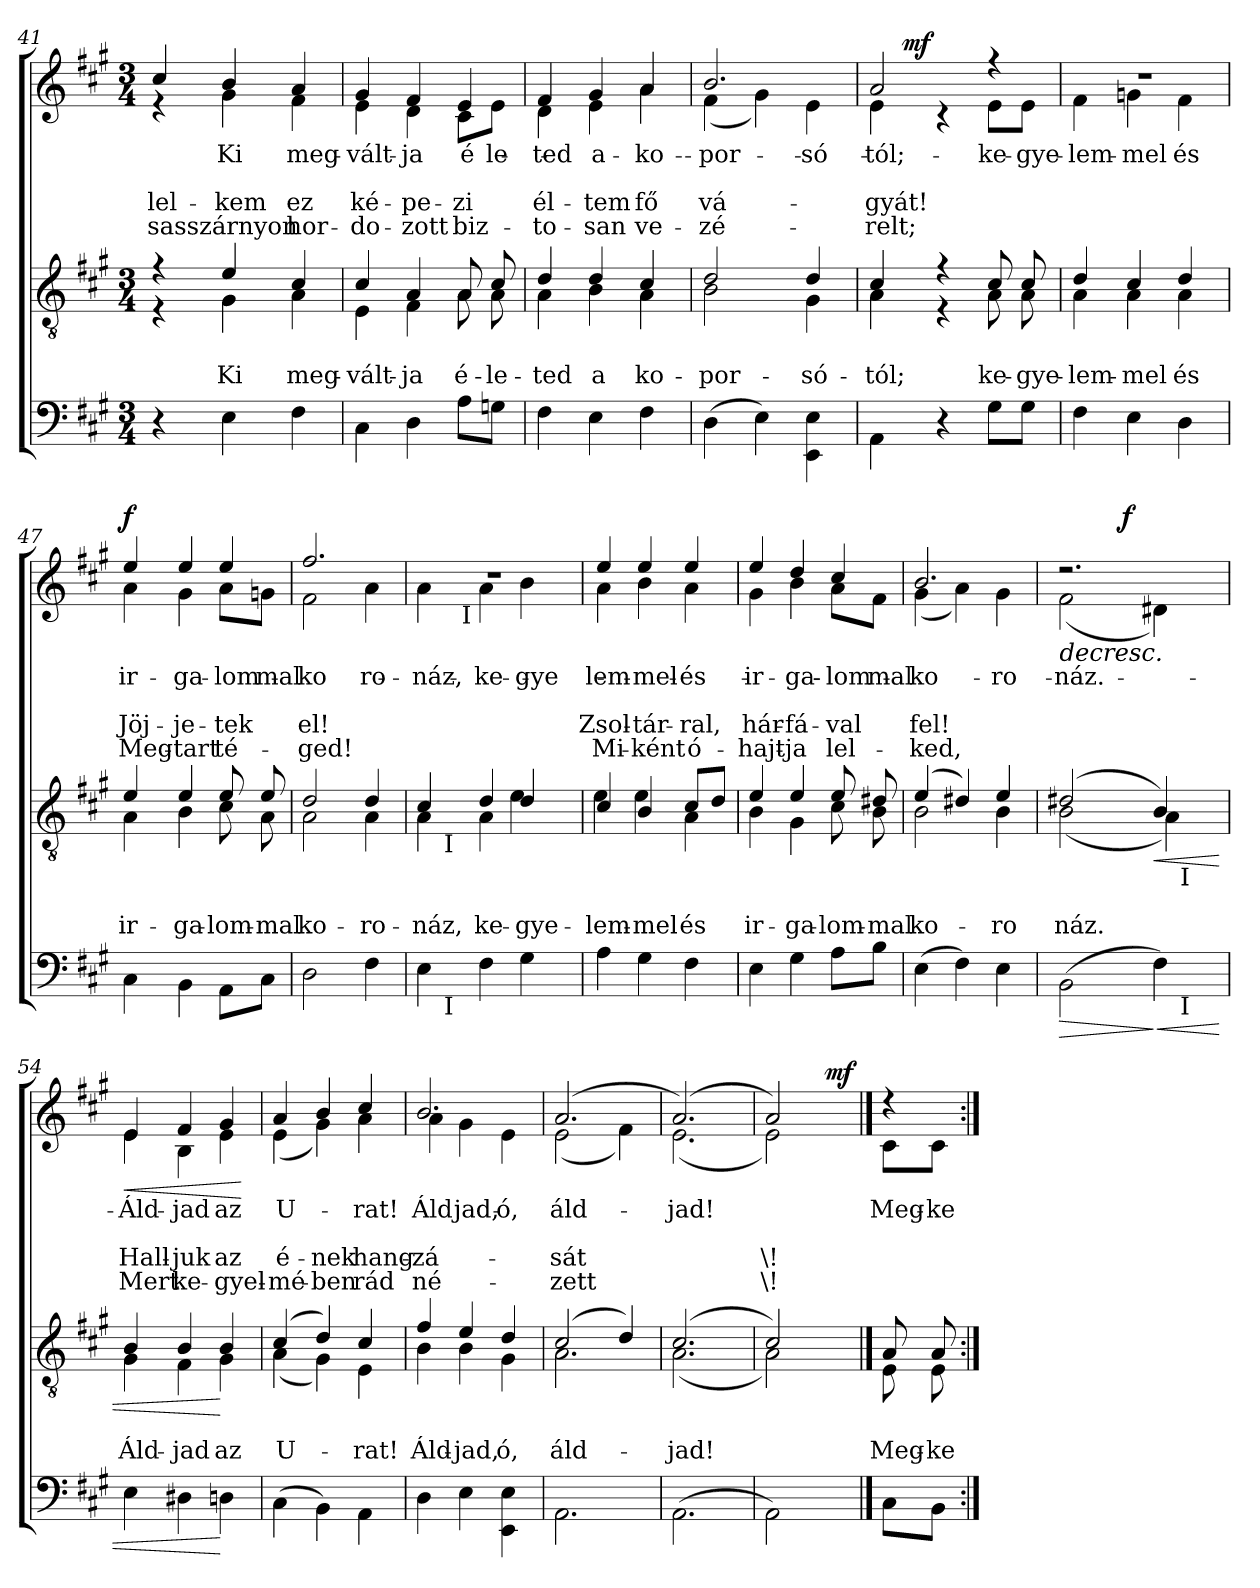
**kern	**dynam	**kern	**text	**text	**dynam	**kern	**text	**text	**text	**text	**dynam
*part3	*part3	*part2	*part2	*part2	*part2	*part1	*part1	*part1	*part1	*part1	*part1
*staff3	*staff3	*staff2	*staff2	*staff2	*staff2	*staff1	*staff1	*staff1	*staff1	*staff1	*staff1
*clefF4	*	*clefGv2	*	*	*	*clefG2	*	*	*	*	*
*k[f#c#g#]	*	*k[f#c#g#]	*	*	*	*k[f#c#g#]	*	*	*	*	*
*f#:	*	*f#:	*	*	*	*f#:	*	*	*	*	*
*M3/4	*	*M3/4	*	*	*	*M3/4	*	*	*	*	*
=41	=41	=41	=41	=41	=41	=41	=41	=41	=41	=41	=41
*	*	*^	*	*	*	*	*	*	*	*	*
!	!	!	!	!	!	!	!	!	!	!LO:LY:a	!LO:LY:a	!
*	*	*	*	*	*	*	*^	*	*	*	*	*
4r	.	4r	4r	.	.	.	4cc#/	4rd	.	.	lel-	sasszárnyon	.
!	!	!	!	!	!LO:LY:b	!	!	!	!	!	!	!	!
!	!	!	!	!	!	!	!	!	!	!	!LO:LY:a	!	!
!	!	!	!	!	!	!	!	!	!LO:LY:b	!	!	!	!
4E\	.	4e/	4G#\	.	Ki	.	4b/	4g#\	Ki	.	-kem	.	.
!	!	!	!	!	!LO:LY:b	!	!	!	!	!	!	!	!
!	!	!	!	!	!	!	!	!	!	!	!LO:LY:a	!LO:LY:a	!
!	!	!	!	!	!	!	!	!	!LO:LY:b	!	!	!	!
4F#\	.	4c#/	4A\	.	meg-	.	4a/	4f#\	meg-	.	ez	hor-	.
=42	=42	=42	=42	=42	=42	=42	=42	=42	=42	=42	=42	=42	=42
!	!	!	!	!	!LO:LY:b	!	!	!	!	!	!	!	!
!	!	!	!	!	!	!	!	!	!	!	!LO:LY:a	!LO:LY:a	!
!	!	!	!	!	!	!	!	!	!LO:LY:b	!	!	!	!
4C#\	.	4c#/	4E\	.	-vált-	.	4g#/	4e\	-vált-	.	ké-	-do-	.
!	!	!	!	!	!LO:LY:b	!	!	!	!	!	!	!	!
!	!	!	!	!	!	!	!	!	!	!	!LO:LY:a	!LO:LY:a	!
!	!	!	!	!	!	!	!	!	!LO:LY:b	!	!	!	!
4D\	.	4A/	4F#\	.	-ja	.	4f#/	4d\	-ja	.	-pe-	-zott	.
!	!	!	!	!	!LO:LY:b	!	!	!	!	!	!	!	!
!	!	!	!	!	!	!	!	!	!	!	!LO:LY:a	!LO:LY:a	!
!	!	!	!	!	!	!	!	!	!LO:LY:b	!	!	!	!
8A\L	.	8A/	8A\	.	é-	.	4e/	8c#\L	é-	.	-zi	biz-	.
!	!	!	!	!	!LO:LY:b	!	!	!	!	!	!	!	!
!	!	!	!	!	!	!	!	!	!LO:LY:b	!	!	!	!
8Gn\J	.	8c#/	8A\	.	-le-	.	.	8e\J	-le-	.	.	.	.
=43	=43	=43	=43	=43	=43	=43	=43	=43	=43	=43	=43	=43	=43
!	!	!	!	!	!LO:LY:b	!	!	!	!	!	!	!	!
!	!	!	!	!	!	!	!	!	!	!	!LO:LY:a	!LO:LY:a	!
!	!	!	!	!	!	!	!	!	!LO:LY:b	!	!	!	!
4F#\	.	4d/	4A\	.	-ted	.	4f#/	4d\	-ted	.	él-	-to-	.
!	!	!	!	!	!LO:LY:b	!	!	!	!	!	!	!	!
!	!	!	!	!	!	!	!	!	!	!	!LO:LY:a	!LO:LY:a	!
!	!	!	!	!	!	!	!	!	!LO:LY:b	!	!	!	!
4E\	.	4d/	4B\	.	a	.	4g#/	4e\	a	.	-tem	-san	.
!	!	!	!	!	!LO:LY:b	!	!	!	!	!	!	!	!
!	!	!	!	!	!	!	!	!	!	!	!LO:LY:a	!LO:LY:a	!
!	!	!	!	!	!	!	!	!	!LO:LY:b	!	!	!	!
4F#\	.	4c#/	4A\	.	ko-	.	4a/	4a\	ko-	.	fő	ve-	.
=44	=44	=44	=44	=44	=44	=44	=44	=44	=44	=44	=44	=44	=44
!	!	!	!	!	!LO:LY:b	!	!	!	!	!	!	!	!
!	!	!	!	!	!	!	!	!	!	!	!LO:LY:a	!LO:LY:a	!
!	!	!	!	!	!	!	!	!	!LO:LY:b	!	!	!	!
(<4D\	.	2d/	2B\	.	-por-	.	2.b/	(<4f#\	-por-	.	vá-	-zé-	.
4E\)	.	.	.	.	.	.	.	4g#\)	.	.	.	.	.
!	!	!	!	!	!LO:LY:b	!	!	!	!	!	!	!	!
!	!	!	!	!	!	!	!	!	!LO:LY:b	!	!	!	!
4EE\ 4E\	.	4d/	4G#\	.	-só-	.	.	4e\	-só-	.	.	.	.
*	*	*	*	*	*	*	*v	*v	*	*	*	*	*
=45	=45	=45	=45	=45	=45	=45	=45	=45	=45	=45	=45	=45
*	*	*	*	*	*	*	*^	*	*	*	*	*
!	!	!	!	!	!LO:LY:b	!	!	!	!	!	!	!	!
*	*	*	*	*	*	*	*v	*v	*	*	*	*	*
*	*	*	*	*	*	*	*^	*	*	*	*	*
!	!	!	!	!	!	!	!	!	!	!	!LO:LY:a	!LO:LY:a	!
!	!	!	!	!	!	!	!	!	!LO:LY:b	!	!	!	!
*	*	*	*	*	*	*	*	*^	*	*	*	*	*
4AA\	.	4c#/	4A\	.	-tól;	.	2a/	4e\	8ryy	-tól;	.	-gyát!	-relt;	.
!	!	!	!	!	!	!	!	!	!	!	!	!	!	!LO:DY:b
.	.	.	.	.	.	.	.	.	2ryy	.	.	.	.	mf
4r	.	4r	4r	.	.	.	.	4r	.	.	.	.	.	.
!	!	!	!	!	!LO:LY:b	!	!	!	!	!	!	!	!	!
!	!	!	!	!	!	!	!	!	!	!LO:LY:b	!	!	!	!
8G#\L	.	8c#/	8A\	.	ke-	.	4rff	8e\L	.	ke-	.	.	.	.
!	!	!	!	!	!LO:LY:b	!	!	!	!	!	!	!	!	!
!	!	!	!	!	!	!	!	!	!	!LO:LY:b	!	!	!	!
8G#\J	.	8c#/	8A\	.	-gye-	.	.	8e\J	8ryy	-gye-	.	.	.	.
*	*	*	*	*	*	*	*v	*v	*v	*	*	*	*	*
=46	=46	=46	=46	=46	=46	=46	=46	=46	=46	=46	=46	=46
*	*	*	*	*	*	*	*^	*	*	*	*	*
*	*	*	*	*	*	*	*	*^	*	*	*	*	*
!	!	!	!	!	!LO:LY:b	!	!	!	!	!	!	!	!	!
*	*	*	*	*	*	*	*	*v	*v	*	*	*	*	*
*	*	*	*	*	*	*	*	*^	*	*	*	*	*
!	!	!	!	!	!	!	!	!	!	!LO:LY:b	!	!	!	!
*	*	*	*	*	*	*	*	*v	*v	*	*	*	*	*
4F#\	.	4d/	4A\	.	-lem-	.	2.rdd	4f#\	-lem-	.	.	.	.
!	!	!	!	!	!LO:LY:b	!	!	!	!	!	!	!	!
!	!	!	!	!	!	!	!	!	!LO:LY:b	!	!	!	!
4E\	.	4c#/	4A\	.	-mel	.	.	4gn\	-mel	.	.	.	.
!	!	!	!	!	!LO:LY:b	!	!	!	!	!	!	!	!
!	!	!	!	!	!	!	!	!	!LO:LY:b	!	!	!	!
4D\	.	4d/	4A\	.	és	.	.	4f#\	és	.	.	.	.
!!LO:PB:g=z	!!
=47	=47	=47	=47	=47	=47	=47	=47	=47	=47	=47	=47	=47	=47
!	!	!	!	!	!LO:LY:b	!	!	!	!	!	!	!	!
!	!	!	!	!	!	!	!	!	!	!	!LO:LY:a	!LO:LY:a	!
!	!	!	!	!	!	!	!	!	!LO:LY:b	!	!	!	!LO:DY:a
4C#\	.	4e/	4A\	.	ir-	.	4ee/	4a\	ir-	.	Jöj-	Meg-	f
!	!	!	!	!	!LO:LY:b	!	!	!	!	!	!	!	!
!	!	!	!	!	!	!	!	!	!	!	!LO:LY:a	!LO:LY:a	!
!	!	!	!	!	!	!	!	!	!LO:LY:b	!	!	!	!
4BB\	.	4e/	4B\	.	-ga-	.	4ee/	4g#\	-ga-	.	-je-	-tart	.
!	!	!	!	!	!LO:LY:b	!	!	!	!	!	!	!	!
!	!	!	!	!	!	!	!	!	!	!	!LO:LY:a	!LO:LY:a	!
!	!	!	!	!	!	!	!	!	!LO:LY:b	!	!	!	!
8AA\L	.	8e/	8c#\	.	-lom-	.	4ee/	8a\L	-lom-	.	-tek	té-	.
!	!	!	!	!	!LO:LY:b	!	!	!	!	!	!	!	!
!	!	!	!	!	!	!	!	!	!LO:LY:b	!	!	!	!
8C#\J	.	8e/	8A\	.	-mal	.	.	8gn\J	-mal	.	.	.	.
=48	=48	=48	=48	=48	=48	=48	=48	=48	=48	=48	=48	=48	=48
!	!	!	!	!	!LO:LY:b	!	!	!	!	!	!	!	!
!	!	!	!	!	!	!	!	!	!	!	!LO:LY:a	!LO:LY:a	!
!	!	!	!	!	!	!	!	!	!LO:LY:b	!	!	!	!
2D\	.	2d/	2A\	.	ko-	.	2.ff#/	2f#\	ko-	.	el!	-ged!	.
!	!	!	!	!	!LO:LY:b	!	!	!	!	!	!	!	!
!	!	!	!	!	!	!	!	!	!LO:LY:b	!	!	!	!
4F#\	.	4d/	4A\	.	-ro-	.	.	4a\	-ro-	.	.	.	.
*	*	*	*	*	*	*	*v	*v	*	*	*	*	*
=49	=49	=49	=49	=49	=49	=49	=49	=49	=49	=49	=49	=49
*	*	*	*	*	*	*	*^	*	*	*	*	*
!	!	!	!	!	!LO:LY:b	!	!	!	!	!	!	!	!
!	!	!	!	!	!	!	!	!	!LO:LY:b	!	!	!	!
*^	*	*	*^	*	*	*	*	*^	*	*	*	*	*
4E\	8ryy	.	4c#/	4A\	8ryy	.	-náz,	.	2.r	4a\	8.ryy	-náz,	.	.	.	.
!	!	!	!	!	!LO:TX:b:t=I	!	!	!	!	!	!	!	!	!	!	!
!	!LO:TX:b:t=I	!	!	!	!	!	!	!	!	!	!	!	!	!	!	!
.	2ryy	.	.	.	2ryy	.	.	.	.	.	.	.	.	.	.	.
!	!	!	!	!	!	!	!	!	!	!	!LO:TX:b:t=I	!	!	!	!	!
.	.	.	.	.	.	.	.	.	.	.	2ryy	.	.	.	.	.
!	!	!	!	!	!	!	!LO:LY:b	!	!	!	!	!	!	!	!	!
!	!	!	!	!	!	!	!	!	!	!	!	!LO:LY:b	!	!	!	!
4F#\	.	.	4d/	4A\	.	.	ke-	.	.	4a\	.	ke-	.	.	.	.
!	!	!	!	!	!	!	!LO:LY:b	!	!	!	!	!	!	!	!	!
!	!	!	!	!	!	!	!	!	!	!	!	!LO:LY:b	!	!	!	!
4G#\	.	.	4d/	4e\	.	.	-gye-	.	.	4b\	.	-gye-	.	.	.	.
.	8ryy	.	.	.	8ryy	.	.	.	.	.	.	.	.	.	.	.
.	.	.	.	.	.	.	.	.	.	.	16ryy	.	.	.	.	.
*v	*v	*	*	*	*	*	*	*	*v	*v	*v	*	*	*	*	*
*	*	*	*v	*v	*	*	*	*	*	*	*	*	*
=50	=50	=50	=50	=50	=50	=50	=50	=50	=50	=50	=50	=50
*^	*	*	*^	*	*	*	*^	*	*	*	*	*
*	*	*	*	*	*	*	*	*	*	*^	*	*	*	*	*
!	!	!	!	!	!	!	!LO:LY:b	!	!	!	!	!	!	!	!	!
*v	*v	*	*	*	*	*	*	*	*v	*v	*v	*	*	*	*	*
*	*	*	*v	*v	*	*	*	*	*	*	*	*	*
*^	*	*	*^	*	*	*	*^	*	*	*	*	*
*	*	*	*	*	*	*	*	*	*	*^	*	*	*	*	*
!	!	!	!	!	!	!	!	!	!	!	!	!	!	!LO:LY:a	!LO:LY:a	!
*v	*v	*	*	*	*	*	*	*	*	*v	*v	*	*	*	*	*
*	*	*	*v	*v	*	*	*	*	*	*	*	*	*	*
*^	*	*	*^	*	*	*	*	*^	*	*	*	*	*
!	!	!	!	!	!	!	!	!	!	!	!	!LO:LY:b	!	!	!	!
*v	*v	*	*	*	*	*	*	*	*	*v	*v	*	*	*	*	*
*	*	*	*v	*v	*	*	*	*	*	*	*	*	*	*
4A\	.	4c#/	4e\	.	-lem-	.	4ee/	4a\	-lem-	.	Zsol-	Mi-	.
!	!	!	!	!	!LO:LY:b	!	!	!	!	!	!	!	!
!	!	!	!	!	!	!	!	!	!	!	!LO:LY:a	!LO:LY:a	!
!	!	!	!	!	!	!	!	!	!LO:LY:b	!	!	!	!
4G#\	.	4B/	4e\	.	-mel	.	4ee/	4b\	-mel	.	-tár-	-ként	.
!	!	!	!	!	!LO:LY:b	!	!	!	!	!	!	!	!
!	!	!	!	!	!	!	!	!	!	!	!LO:LY:a	!LO:LY:a	!
!	!	!	!	!	!	!	!	!	!LO:LY:b	!	!	!	!
4F#\	.	8c#/L	4A\	.	és	.	4ee/	4a\	és	.	-ral,	ó-	.
.	.	8d/J	.	.	.	.	.	.	.	.	.	.	.
=51	=51	=51	=51	=51	=51	=51	=51	=51	=51	=51	=51	=51	=51
!	!	!	!	!	!LO:LY:b	!	!	!	!	!	!	!	!
!	!	!	!	!	!	!	!	!	!	!	!LO:LY:a	!LO:LY:a	!
!	!	!	!	!	!	!	!	!	!LO:LY:b	!	!	!	!
4E\	.	4e/	4B\	.	ir-	.	4ee/	4g#\	ir-	.	hár-	-hajt-	.
!	!	!	!	!	!LO:LY:b	!	!	!	!	!	!	!	!
!	!	!	!	!	!	!	!	!	!	!	!LO:LY:a	!LO:LY:a	!
!	!	!	!	!	!	!	!	!	!LO:LY:b	!	!	!	!
4G#\	.	4e/	4G#\	.	-ga-	.	4dd/	4b\	-ga-	.	-fá-	-ja	.
!	!	!	!	!	!LO:LY:b	!	!	!	!	!	!	!	!
!	!	!	!	!	!	!	!	!	!	!	!LO:LY:a	!LO:LY:a	!
!	!	!	!	!	!	!	!	!	!LO:LY:b	!	!	!	!
8A\L	.	8e/	8c#\	.	-lom-	.	4cc#/	8a\L	-lom-	.	-val	lel-	.
!	!	!	!	!	!LO:LY:b	!	!	!	!	!	!	!	!
!	!	!	!	!	!	!	!	!	!LO:LY:b	!	!	!	!
8B\J	.	8d#X/	8B\	.	-mal	.	.	8f#\J	-mal	.	.	.	.
=52	=52	=52	=52	=52	=52	=52	=52	=52	=52	=52	=52	=52	=52
!	!	!	!	!	!LO:LY:b	!	!	!	!	!	!	!	!
!	!	!	!	!	!	!	!	!	!	!	!LO:LY:a	!LO:LY:a	!
!	!	!	!	!	!	!	!	!	!LO:LY:b	!	!	!	!
(<4E\	.	(4e/	2B\	.	ko-	.	2.b/	(<4g#\	ko-	.	fel!	-ked,	.
4F#\)	.	4d#X/)	.	.	.	.	.	4a\)	.	.	.	.	.
!	!	!	!	!	!LO:LY:b	!	!	!	!	!	!	!	!
!	!	!	!	!	!	!	!	!	!LO:LY:b	!	!	!	!
4E\	.	4e/	4B\	.	-ro­	.	.	4g#\	-ro­	.	.	.	.
!!LO:LB:g=z
=53	=53	=53	=53	=53	=53	=53	=53	=53	=53	=53	=53	=53	=53
!	!LO:HP:b	!	!	!	!	!	!	!	!	!	!	!	!
*	*	*	*	*	*	*	*v	*v	*	*	*	*	*
*	*	*	*	*	*	*	*^	*	*	*	*	*
!	!	!	!	!	!LO:LY:b	!	!	!	!	!	!	!	!LO:HP:b
!	!	!	!	!	!	!	!	!	!LO:LY:b	!	!	!	!
*^	*	*	*^	*	*	*	*	*^	*	*	*	*	*
(<2BB\	2ryy	>	(2d#X/	(<2B\	2ryy	.	náz.	.	2.r	(<2f#\	4ryy	náz.	.	.	.	>
.	.	.	.	.	.	.	.	.	.	.	16.ryy	.	.	.	.	.
!	!	!	!	!	!	!	!	!	!	!	!	!	!	!	!	!LO:DY:a
.	.	.	.	.	.	.	.	.	.	.	2ryy	.	.	.	.	f
!	!	!LO:HP:n=1:b	!	!	!	!	!	!LO:HP:b	!	!	!	!	!	!	!	!
4F#\)	8ryy	] <	4B/)	4A\)	8ryy	.	.	<	.	4d#X\)	.	.	.	.	.	.
!	!	!	!	!	!LO:TX:b:t=I	!	!	!	!	!	!	!	!	!	!	!
!	!LO:TX:b:t=I	!	!	!	!	!	!	!	!	!	!	!	!	!	!	!
.	8..ryy	.	.	.	8..ryy	.	.	.	.	.	.	.	.	.	.	.
16.ryy	.	.	16.ryy	16.ryy	.	.	.	.	16.ryy	16.ryy	.	.	.	.	.	]
!	!	!	!	!	!	!	!	!	!	!	!LO:TX:b:t=I	!	!	!	!	!
*v	*v	*	*	*	*	*	*	*	*v	*v	*v	*	*	*	*	*
*	*	*	*v	*v	*	*	*	*	*	*	*	*	*
=54	=54	=54	=54	=54	=54	=54	=54	=54	=54	=54	=54	=54
*^	*	*	*^	*	*	*	*^	*	*	*	*	*
*	*	*	*	*	*	*	*	*	*	*^	*	*	*	*	*
!	!	!	!	!	!	!	!LO:LY:b	!	!	!	!	!	!	!	!	!
*v	*v	*	*	*	*	*	*	*	*v	*v	*v	*	*	*	*	*
*	*	*	*v	*v	*	*	*	*	*	*	*	*	*
*^	*	*	*^	*	*	*	*^	*	*	*	*	*
*	*	*	*	*	*	*	*	*	*	*^	*	*	*	*	*
!	!	!	!	!	!	!	!	!	!	!	!	!	!	!LO:LY:a	!LO:LY:a	!LO:HP:b
*v	*v	*	*	*	*	*	*	*	*	*v	*v	*	*	*	*	*
*	*	*	*v	*v	*	*	*	*	*	*	*	*	*	*
*^	*	*	*^	*	*	*	*	*^	*	*	*	*	*
!	!	!	!	!	!	!	!	!	!	!	!	!LO:LY:b	!	!	!	!
*v	*v	*	*	*	*	*	*	*	*	*v	*v	*	*	*	*	*
*	*	*	*v	*v	*	*	*	*	*	*	*	*	*	*
4E\	.	4B/	4G#\	.	Áld-	.	4e/	4e\	Áld-	.	Hall-	Mert	<
!	!	!	!	!	!LO:LY:b	!	!	!	!	!	!	!	!
!	!	!	!	!	!	!	!	!	!	!	!LO:LY:a	!LO:LY:a	!
!	!	!	!	!	!	!	!	!	!LO:LY:b	!	!	!	!
4D#X\	.	4B/	4F#\	.	-jad	.	4f#/	4B\	-jad	.	-juk	ke-	.
!	!	!	!	!	!LO:LY:b	!	!	!	!	!	!	!	!
!	!	!	!	!	!	!	!	!	!	!	!LO:LY:a	!LO:LY:a	!
!	!	!	!	!	!	!	!	!	!LO:LY:b	!	!	!	!
4Dn\	[	4B/	4G#\	.	az	[	4g#/	4e\	az	.	az	-gyel-	.
*	*	*v	*v	*	*	*	*	*	*	*	*	*	*
*	*	*	*	*	*	*v	*v	*	*	*	*	*
.	.	.	.	.	.	.	.	.	.	.	[
=55	=55	=55	=55	=55	=55	=55	=55	=55	=55	=55	=55
*	*	*^	*	*	*	*	*	*	*	*	*
!	!	!	!	!	!LO:LY:b	!	!	!	!	!	!	!
!	!	!	!	!	!	!	!	!	!	!LO:LY:a	!LO:LY:a	!
*	*	*	*	*	*	*	*^	*	*	*	*	*
!	!	!	!	!	!	!	!	!	!LO:LY:b	!	!	!	!
(<4C#\	.	(4c#/	(<4A\	.	U-	.	4a/	(<4e\	U-	.	é-	-mé-	.
!	!	!	!	!	!	!	!	!	!	!	!LO:LY:a	!LO:LY:a	!
4BB\)	.	4d/)	4G#\)	.	.	.	4b/	4g#\)	.	.	-nek	-ben	.
!	!	!	!	!	!LO:LY:b	!	!	!	!	!	!	!	!
!	!	!	!	!	!	!	!	!	!	!	!LO:LY:a	!LO:LY:a	!
!	!	!	!	!	!	!	!	!	!LO:LY:b	!	!	!	!
4AA\	.	4c#/	4E\	.	-rat!	.	4cc#/	4a\	-rat!	.	hang-	rád	.
=56	=56	=56	=56	=56	=56	=56	=56	=56	=56	=56	=56	=56	=56
!	!	!	!	!	!LO:LY:b	!	!	!	!	!	!	!	!
!	!	!	!	!	!	!	!	!	!	!	!LO:LY:a	!LO:LY:a	!
!	!	!	!	!	!	!	!	!	!LO:LY:b	!	!	!	!
4D\	.	4f#/	4B\	.	Áld-	.	2.b/	4a\	Áld-	.	-zá-	né-	.
!	!	!	!	!	!LO:LY:b	!	!	!	!	!	!	!	!
!	!	!	!	!	!	!	!	!	!LO:LY:b	!	!	!	!
4E\	.	4e/	4B\	.	-jad,	.	.	4g#\	-jad,	.	.	.	.
!	!	!	!	!	!LO:LY:b	!	!	!	!	!	!	!	!
!	!	!	!	!	!	!	!	!	!LO:LY:b	!	!	!	!
4EE\ 4E\	.	4d/	4G#\	.	ó,	.	.	4e\	ó,	.	.	.	.
=57	=57	=57	=57	=57	=57	=57	=57	=57	=57	=57	=57	=57	=57
!	!	!	!	!	!LO:LY:b	!	!	!	!	!	!	!	!
!	!	!	!	!	!	!	!	!	!	!	!LO:LY:a	!LO:LY:a	!
!	!	!	!	!	!	!	!	!	!LO:LY:b	!	!	!	!
2.AA\	.	(2c#/	2.A\	.	áld-	.	(2.a/	(<2e\	áld-	.	-sát	-zett	.
.	.	4d/)	.	.	.	.	.	4f#\)	.	.	.	.	.
=58	=58	=58	=58	=58	=58	=58	=58	=58	=58	=58	=58	=58	=58
!	!	!	!	!	!LO:LY:b	!	!	!	!	!	!	!	!
!	!	!	!	!	!	!	!	!	!LO:LY:b	!	!	!	!
(<2.AA\	.	(2.c#/	(<2.A\	.	-jad!	.	(2.a/)	(<2.e\	-jad!	.	.	.	.
*	*	*	*	*	*	*	*v	*v	*	*	*	*	*
=59	=59	=59	=59	=59	=59	=59	=59	=59	=59	=59	=59	=59
*	*	*	*	*	*	*	*^	*	*	*	*	*
!	!	!	!	!	!	!	!	!	!	!	!LO:LY:a	!LO:LY:a	!
*	*	*	*	*	*	*	*	*^	*	*	*	*	*
2AA\)	.	2c#/)	2A\)	.	.	.	2a/)	2e\)	4ryy	.	.	\!	\!	.
.	.	.	.	.	.	.	.	.	16ryy	.	.	.	.	.
!	!	!	!	!	!	!	!	!	!	!	!	!	!	!LO:DY:b
.	.	.	.	.	.	.	.	.	8.ryy	.	.	.	.	mf
*	*	*	*	*	*	*	*v	*v	*v	*	*	*	*	*
==60	==60	==60	==60	==60	==60	==60	==60	==60	==60	==60	==60	==60
*	*	*	*	*	*	*	*^	*	*	*	*	*
*	*	*	*	*	*	*	*	*^	*	*	*	*	*
!	!	!	!	!	!LO:LY:b	!	!	!	!	!	!	!	!	!
*	*	*	*	*	*	*	*	*v	*v	*	*	*	*	*
*	*	*	*	*	*	*	*	*^	*	*	*	*	*
!	!	!	!	!	!	!	!	!	!	!LO:LY:b	!	!	!	!
*	*	*	*	*	*	*	*	*v	*v	*	*	*	*	*
8C#\L	.	8A/	8E\	.	Meg-	.	4r	8c#\L	Meg-	.	.	.	.
!	!	!	!	!	!LO:LY:b	!	!	!	!	!	!	!	!
!	!	!	!	!	!	!	!	!	!LO:LY:b	!	!	!	!
8BB\J	.	8A/	8E\	.	-ke­	.	.	8c#\J	-ke­	.	.	.	.
*	*	*v	*v	*	*	*	*	*	*	*	*	*	*
*	*	*	*	*	*	*v	*v	*	*	*	*	*
=:|!	=:|!	=:|!	=:|!	=:|!	=:|!	=:|!	=:|!	=:|!	=:|!	=:|!	=:|!
*-	*-	*-	*-	*-	*-	*-	*-	*-	*-	*-	*-
